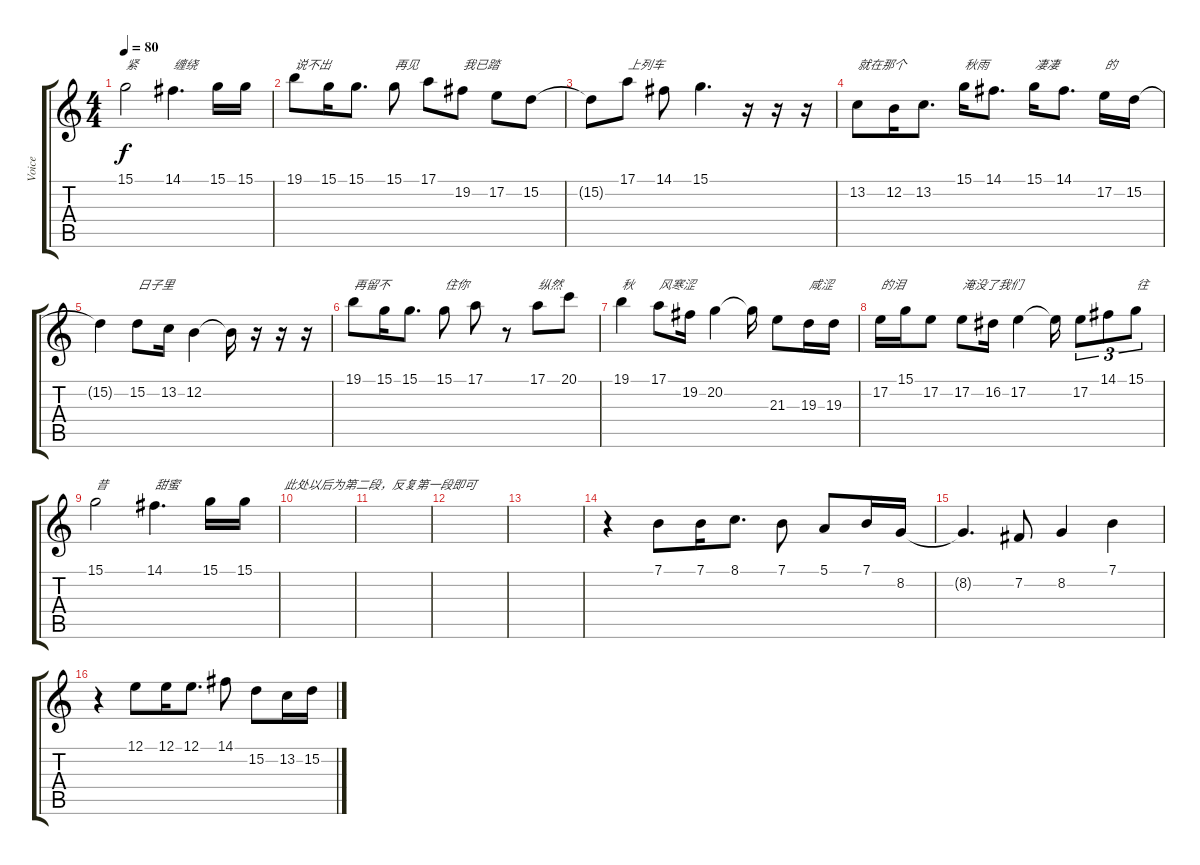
\track ("Voice" "Voice") {instrument vibraphone}
\staff {score tabs}
\tuning (E4 B3 G3 D3 A2 E2) {hide}
\ts (4 4)
\tempo 80
\clef g2
\ks c
15.1.2{txt "紧" dy f} 14.1.4{d txt "缠绕"} 15.1.16 15.1.16 |
19.1.8{txt "说不出"} 15.1.16 15.1.8{d} 15.1.8{txt "再见"} 17.1.8 19.2.8{txt "我已踏"} 17.2.8 15.2.8 |
15.2{t}.8 17.1.8{txt "上列车"} 14.1.8 15.1.4{d} r.16 r.16 r.16 |
13.2.8{txt "就在那个"} 12.2.16 13.2.8{d} 15.1.16{txt "秋雨"} 14.1.8{d} 15.1.16{txt "凄凄"} 14.1.8{d} 17.2.16{txt "的"} 15.2.16 |
15.2{t}.4 15.2.8{txt "日子里"} 13.2.16 12.2.4 12.2{t}.16 r.16 r.16 r.16 |
19.1.8{txt "再留不"} 15.1.16 15.1.8{d} 15.1.8{txt "住你"} 17.1.8 r.8 17.1.8{txt "纵然"} 20.1.8 |
19.1.4{txt "秋"} 17.1.8{txt "风寒涩"} 19.2.16 20.2.4 20.2{t}.16 21.3.8 19.3.16{txt "咸涩"} 19.3.16 |
17.2.16{txt "的泪"} 15.1.16 17.2.8 17.2.8{txt "淹没了我们"} 16.2.16 17.2.4 17.2{t}.16 17.2.8{tu (3 2)} 14.1.8{tu (3 2)} 15.1.8{tu (3 2) txt "往"} |
15.1.2{txt "昔"} 14.1.4{d txt "甜蜜"} 15.1.16 15.1.16{txt "             此处以后为第二段，反复第一段即可"} |
|
|
|
|
r.4 7.1.8 7.1.16 8.1.8{d} 7.1.8 5.1.8 7.1.16 8.2.16 |
8.2{t}.4{d} 7.2.8 8.2.4 7.1.4 |
r.4 12.1.8 12.1.16 12.1.8{d} 14.1.8 15.2.8 13.2.16 15.2.16
